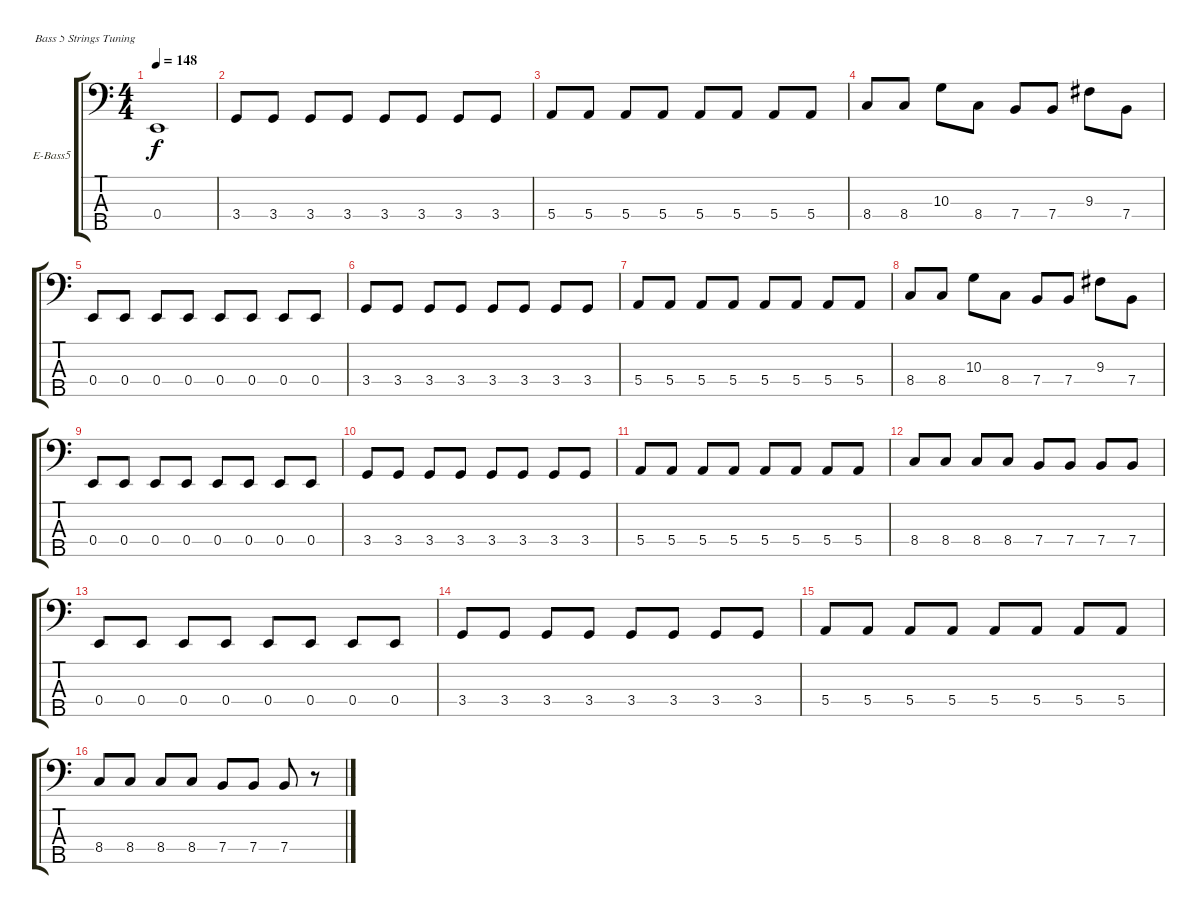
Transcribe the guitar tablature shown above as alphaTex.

\defaultSystemsLayout 4
\bracketExtendMode groupsimilarinstruments
\firstSystemTrackNameOrientation horizontal
\otherSystemsTrackNameOrientation horizontal
\track ("Electric Bass" "E-Bass5") {instrument electricbassfinger}
\staff {score tabs}
\tuning (G2 D2 A1 E1 B0)
\ts (4 4)
\tempo 148
\clef f4
\scale
0.485477
\ks c
0.4.1{dy f instrument electricbassfinger} |
\scale
0.257261 3.4.8 3.4.8 3.4.8 3.4.8 3.4.8 3.4.8 3.4.8 3.4.8 |
\scale
0.257261 5.4.8 5.4.8 5.4.8 5.4.8 5.4.8 5.4.8 5.4.8 5.4.8 |
\scale
0.333333 8.4.8 8.4.8 10.3.8 8.4.8 7.4.8 7.4.8 9.3.8 7.4.8 |
\scale
0.333333 0.4.8 0.4.8 0.4.8 0.4.8 0.4.8 0.4.8 0.4.8 0.4.8 |
\scale
0.333333 3.4.8 3.4.8 3.4.8 3.4.8 3.4.8 3.4.8 3.4.8 3.4.8 |
\scale
0.333333 5.4.8 5.4.8 5.4.8 5.4.8 5.4.8 5.4.8 5.4.8 5.4.8 |
\scale
0.333333 8.4.8 8.4.8 10.3.8 8.4.8 7.4.8 7.4.8 9.3.8 7.4.8 |
\scale
0.333333 0.4.8 0.4.8 0.4.8 0.4.8 0.4.8 0.4.8 0.4.8 0.4.8 |
\scale
0.333333 3.4.8 3.4.8 3.4.8 3.4.8 3.4.8 3.4.8 3.4.8 3.4.8 |
\scale
0.333333 5.4.8 5.4.8 5.4.8 5.4.8 5.4.8 5.4.8 5.4.8 5.4.8 |
\scale
0.333333 8.4.8 8.4.8 8.4.8 8.4.8 7.4.8 7.4.8 7.4.8 7.4.8 |
\scale
0.333333 0.4.8 0.4.8 0.4.8 0.4.8 0.4.8 0.4.8 0.4.8 0.4.8 |
\scale
0.333333 3.4.8 3.4.8 3.4.8 3.4.8 3.4.8 3.4.8 3.4.8 3.4.8 |
\scale
0.333333 5.4.8 5.4.8 5.4.8 5.4.8 5.4.8 5.4.8 5.4.8 5.4.8 |
\scale
0.333333 8.4.8 8.4.8 8.4.8 8.4.8 7.4.8 7.4.8 7.4.8 r.8
